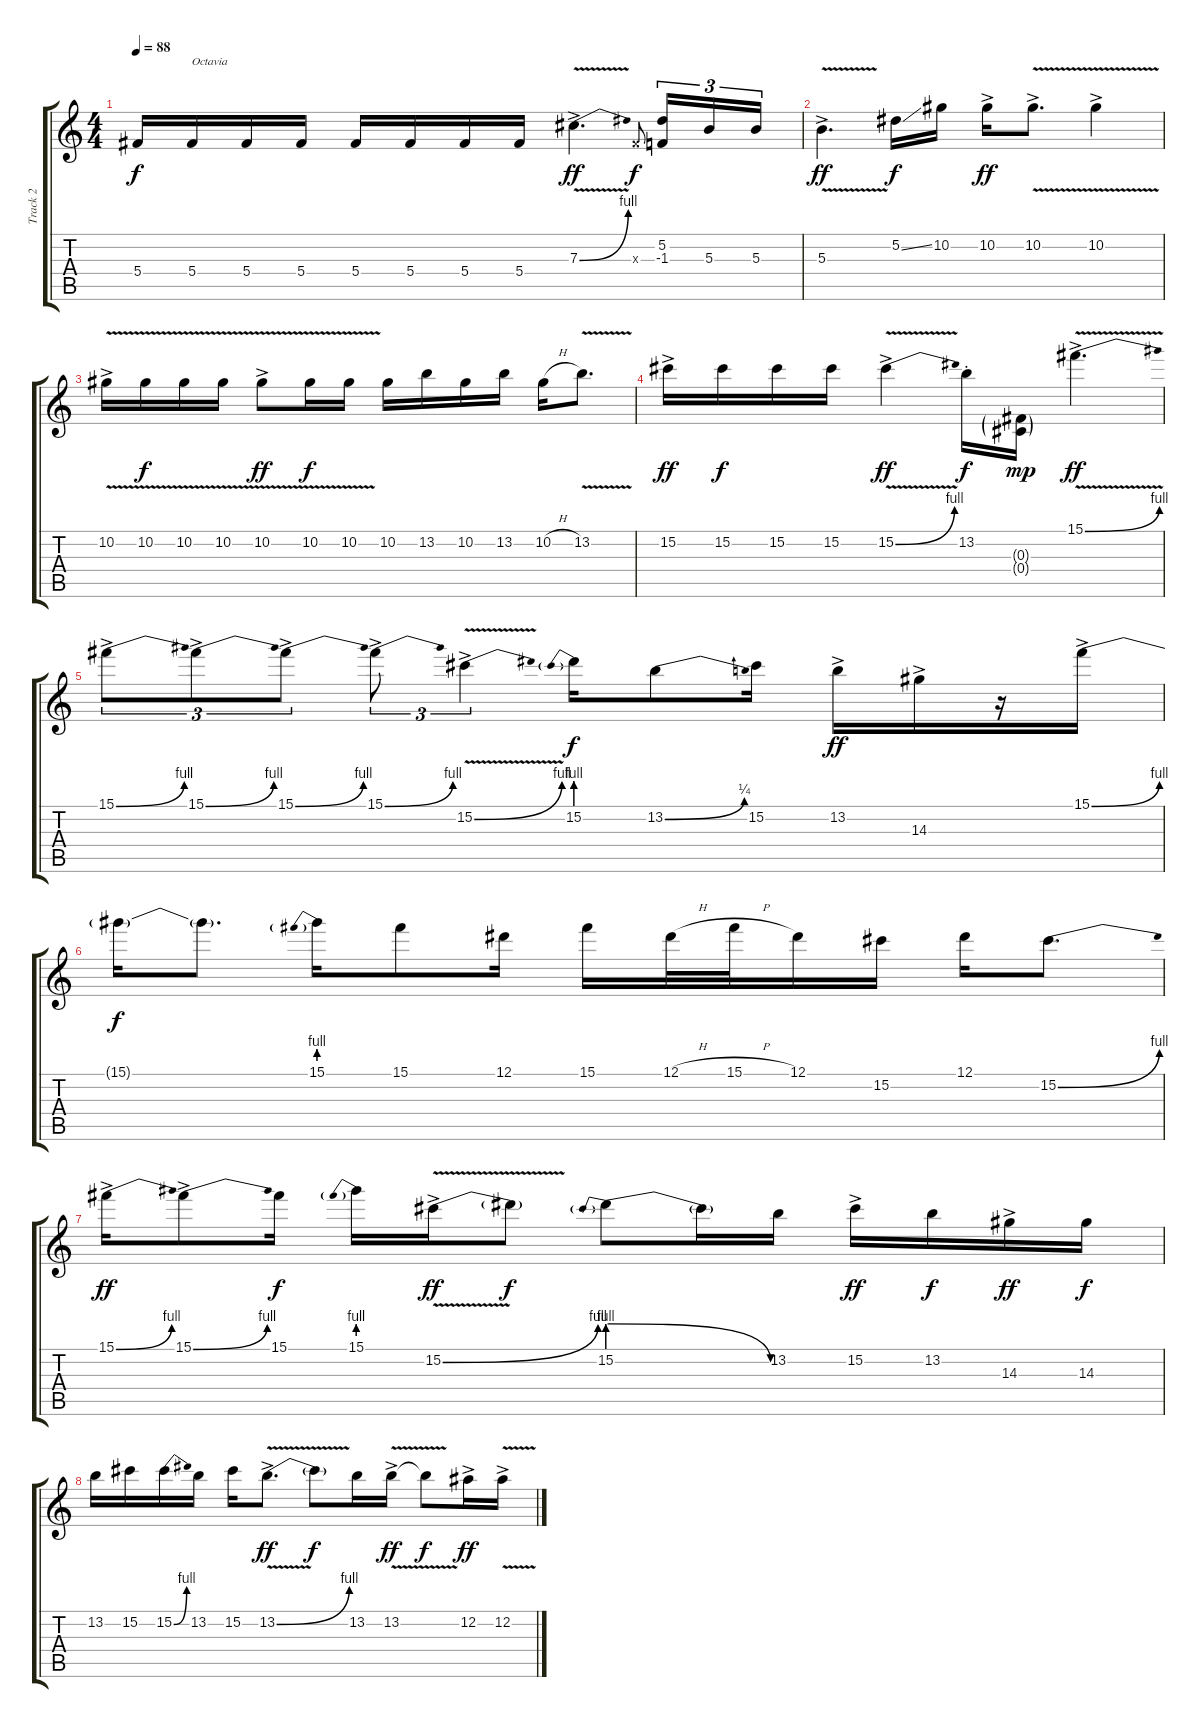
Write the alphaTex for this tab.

\track ("Track 2" "Track 2") {instrument electricguitarjazz}
\staff {score tabs}
\tuning (Eb4 Bb3 Gb3 Db3 Ab2 Eb2) {hide}
\ts (4 4)
\tempo 88
\clef g2
\ks aminor
5.4.16{dy f} 5.4.16{txt "Octavia"} 5.4.16 5.4.16 5.4.16 5.4.16 5.4.16 5.4.16 7.3{be (bend 0 0 60 4) v ac}.4{d dy ff} 0.3{x}.8{gr onbeat dy f} (5.2 -1.3).16{tu (3 2)} 5.3.16{tu (3 2)} 5.3.16{tu (3 2)} |
5.3{v ac}.4{d dy ff} 5.2{ss}.16{dy f} 10.2.16 10.2{ac}.16{dy ff} 10.2{v ac}.8{d} 10.2{v ac}.4 |
10.2{v ac}.16 10.2{v}.16{dy f} 10.2{v}.16 10.2{v}.16 10.2{v ac}.8{dy ff} 10.2{v}.16{dy f} 10.2{v}.16 10.2.16 13.2.16 10.2.16 13.2.16 10.2{h}.16 13.2{v}.8{d} |
15.2{ac}.16{dy ff} 15.2.16{dy f} 15.2.16 15.2.16 15.2{be (bend 0 0 60 4) v ac}.4{dy ff} 13.2{st}.16{dy f} (0.3{g} 0.4{g}).16{dy mp} 15.1{be (bend 0 0 60 4) v ac}.4{d dy ff} |
15.1{be (bend 0 0 60 4) ac}.8{tu (3 2)} 15.1{be (bend 0 0 60 4) ac}.8{tu (3 2)} 15.1{be (bend 0 0 60 4) ac}.8{tu (3 2)} 15.1{be (bend 0 0 60 4) ac}.8{tu (3 2)} 15.2{be (bend 0 0 60 4) v ac}.4{tu (3 2)} 15.2{be (prebend 0 4 60 4)}.16{dy f} 13.2{be (bend 0 0 60 1)}.8 15.2.16 13.2{ac}.16{dy ff} 14.3{ac}.16 r.16 15.1{be (bend 0 0 60 4) ac}.16 |
15.1{t}.16{dy f} 15.1{t}.8{d} 15.1{be (prebend 0 4 60 4)}.16 15.1.8 12.1.16 15.1.16 12.1{h}.32 15.1{h}.32 12.1.16 15.2.16 12.1.16 15.2{be (bend 0 0 60 4)}.8{d} |
15.1{be (bend 0 0 60 4) ac}.16{dy ff} 15.1{be (bend 0 0 60 4) ac}.8 15.1.16{dy f} 15.1{be (prebend 0 4 60 4)}.16 15.2{be (bend 0 0 60 4) v ac}.16{dy ff} 15.2{t}.8{dy f} 15.2{be (prebendrelease 0 4 60 0)}.8 15.2{t}.16 13.2.16 15.2{ac}.16{dy ff} 13.2.16{dy f} 14.3{ac}.16{dy ff} 14.3.16{dy f} |
13.2.16 15.2.16 15.2{be (bend 0 0 60 4)}.16 13.2.16 15.2.16 13.2{be (bend 0 0 60 4) v ac}.8{d dy ff} 13.2{t}.8{dy f} 13.2.16 13.2{v ac}.16{dy ff} 13.2{t}.8{dy f} 12.2{ac}.16{dy ff} 12.2{v ac}.16
